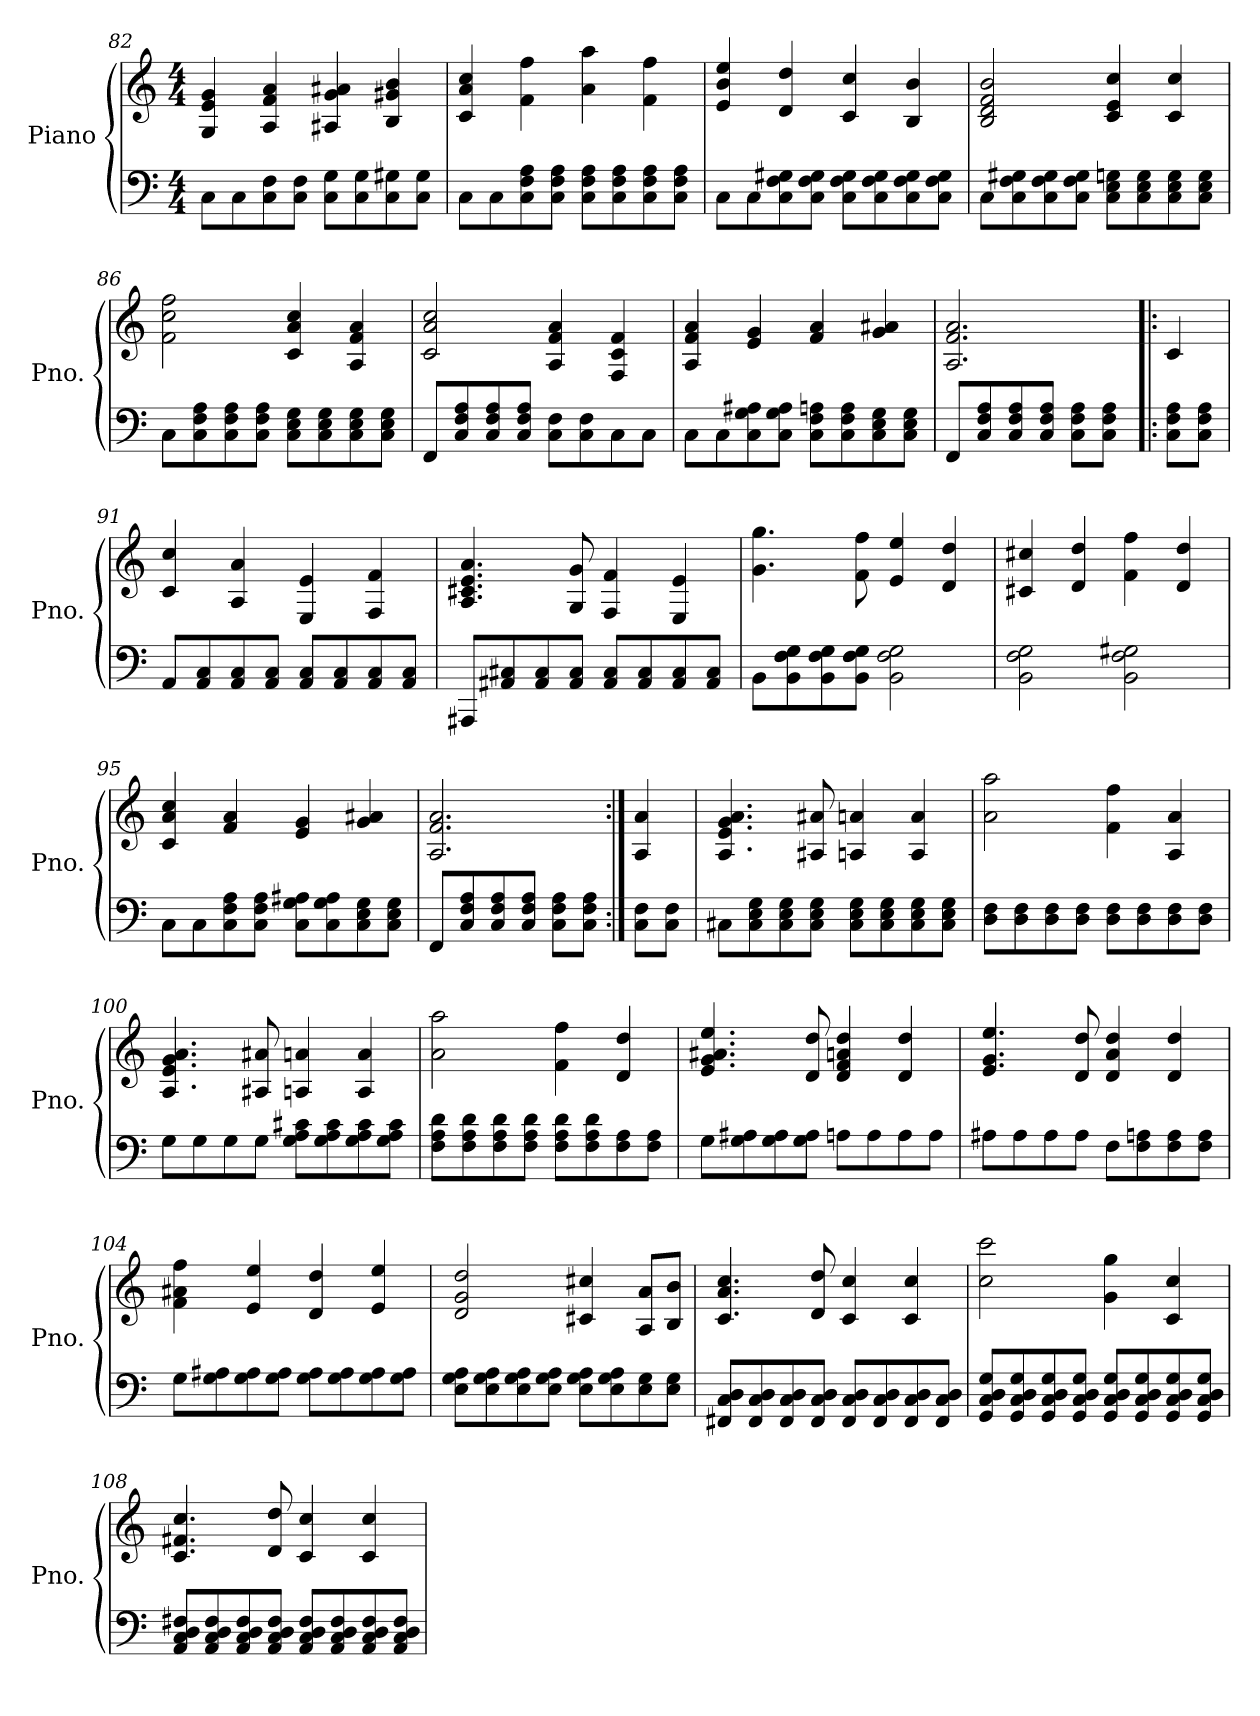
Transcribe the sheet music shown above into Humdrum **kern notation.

**kern	**kern
*part1	*part1
*staff2	*staff1
*I"Piano	*
*I'Pno.	*
*clefF4	*clefG2
*k[]	*k[]
*M4/4	*M4/4
=82	=82
8C\L	4G/ 4e/ 4g/
8C\	.
8C\ 8F\	4A/ 4f/ 4a/
8C\ 8F\J	.
8C\ 8G\L	4A#X/ 4g/ 4a#X/
8C\ 8G\	.
8C\ 8G#X\	4B/ 4g#X/ 4b/
8C\ 8G#\J	.
=83	=83
8C\L	4c/ 4a/ 4cc/
8C\	.
8C\ 8F\ 8A\	4f\ 4ff\
8C\ 8F\ 8A\J	.
8C\ 8F\ 8A\L	4a\ 4aa\
8C\ 8F\ 8A\	.
8C\ 8F\ 8A\	4f\ 4ff\
8C\ 8F\ 8A\J	.
=84	=84
8C\L	4e/ 4b/ 4ee/
8C\	.
8C\ 8F\ 8G#X\	4d/ 4dd/
8C\ 8F\ 8G#\J	.
8C\ 8F\ 8G#\L	4c/ 4cc/
8C\ 8F\ 8G#\	.
8C\ 8F\ 8G#\	4B/ 4b/
8C\ 8F\ 8G#\J	.
=85	=85
8C\L	2B/ 2d/ 2f/ 2b/
8C\ 8F\ 8G#X\	.
8C\ 8F\ 8G#\	.
8C\ 8F\ 8G#\J	.
8C\ 8E\ 8Gn\L	4c/ 4e/ 4cc/
8C\ 8E\ 8G\	.
8C\ 8E\ 8G\	4c/ 4cc/
8C\ 8E\ 8G\J	.
=86	=86
8C\L	2f\ 2cc\ 2ff\
8C\ 8F\ 8A\	.
8C\ 8F\ 8A\	.
8C\ 8F\ 8A\J	.
8C\ 8E\ 8G\L	4c/ 4a/ 4cc/
8C\ 8E\ 8G\	.
8C\ 8E\ 8G\	4A/ 4f/ 4a/
8C\ 8E\ 8G\J	.
=87	=87
8FF/L	2c/ 2a/ 2cc/
8C/ 8F/ 8A/	.
8C/ 8F/ 8A/	.
8C/ 8F/ 8A/J	.
8C\ 8F\L	4A/ 4f/ 4a/
8C\ 8F\	.
8C\	4F/ 4c/ 4f/
8C\J	.
=88	=88
8C\L	4A/ 4f/ 4a/
8C\	.
8C\ 8G\ 8A#X\	4e/ 4g/
8C\ 8G\ 8A#\J	.
8C\ 8F\ 8An\L	4f/ 4a/
8C\ 8F\ 8A\	.
8C\ 8E\ 8G\	4g/ 4a#X/
8C\ 8E\ 8G\J	.
=89	=89
8FF/L	2.A/ 2.f/ 2.a/
8C/ 8F/ 8A/	.
8C/ 8F/ 8A/	.
8C/ 8F/ 8A/J	.
8C\ 8F\ 8A\L	.
8C\ 8F\ 8A\J	.
=90!|:	=90!|:
8C\ 8F\ 8A\L	4c/
8C\ 8F\ 8A\J	.
=91	=91
8AA/L	4c/ 4cc/
8AA/ 8C/	.
8AA/ 8C/	4A/ 4a/
8AA/ 8C/J	.
8AA/ 8C/L	4E/ 4e/
8AA/ 8C/	.
8AA/ 8C/	4F/ 4f/
8AA/ 8C/J	.
=92	=92
8AAA#X/L	4.A/ 4.c#X/ 4.e/ 4.a/
8AA#X/ 8C#X/	.
8AA#/ 8C#/	.
8AA#/ 8C#/J	8G/ 8g/
8AA#/ 8C#/L	4F/ 4f/
8AA#/ 8C#/	.
8AA#/ 8C#/	4E/ 4e/
8AA#/ 8C#/J	.
=93	=93
8BB\L	4.g\ 4.gg\
8BB\ 8F\ 8G\	.
8BB\ 8F\ 8G\	.
8BB\ 8F\ 8G\J	8f\ 8ff\
2BB\ 2F\ 2G\	4e/ 4ee/
.	4d/ 4dd/
=94	=94
2BB\ 2F\ 2G\	4c#X/ 4cc#X/
.	4d/ 4dd/
2BB\ 2F\ 2G#X\	4f\ 4ff\
.	4d/ 4dd/
=95	=95
8C\L	4c/ 4a/ 4cc/
8C\	.
8C\ 8F\ 8A\	4f/ 4a/
8C\ 8F\ 8A\J	.
8C\ 8G\ 8A#X\L	4e/ 4g/
8C\ 8G\ 8A#\	.
8C\ 8E\ 8G\	4g/ 4a#X/
8C\ 8E\ 8G\J	.
=96	=96
8FF/L	2.A/ 2.f/ 2.a/
8C/ 8F/ 8A/	.
8C/ 8F/ 8A/	.
8C/ 8F/ 8A/J	.
8C\ 8F\ 8A\L	.
8C\ 8F\ 8A\J	.
=97:|!	=97:|!
8C\ 8F\L	4A/ 4a/
8C\ 8F\J	.
=98	=98
8C#X\L	4.A/ 4.e/ 4.g/ 4.a/
8C#\ 8E\ 8G\	.
8C#\ 8E\ 8G\	.
8C#\ 8E\ 8G\J	8A#X/ 8a#X/
8C#\ 8E\ 8G\L	4An/ 4an/
8C#\ 8E\ 8G\	.
8C#\ 8E\ 8G\	4A/ 4a/
8C#\ 8E\ 8G\J	.
=99	=99
8D\ 8F\L	2a\ 2aa\
8D\ 8F\	.
8D\ 8F\	.
8D\ 8F\J	.
8D\ 8F\L	4f\ 4ff\
8D\ 8F\	.
8D\ 8F\	4A/ 4a/
8D\ 8F\J	.
=100	=100
8G\L	4.A/ 4.e/ 4.g/ 4.a/
8G\	.
8G\	.
8G\J	8A#X/ 8a#X/
8G\ 8A\ 8c#X\L	4An/ 4an/
8G\ 8A\ 8c#\	.
8G\ 8A\ 8c#\	4A/ 4a/
8G\ 8A\ 8c#\J	.
=101	=101
8F\ 8A\ 8d\L	2a\ 2aa\
8F\ 8A\ 8d\	.
8F\ 8A\ 8d\	.
8F\ 8A\ 8d\J	.
8F\ 8A\ 8d\L	4f\ 4ff\
8F\ 8A\ 8d\	.
8F\ 8A\	4d/ 4dd/
8F\ 8A\J	.
=102	=102
8G\L	4.e/ 4.g/ 4.a#X/ 4.ee/
8G\ 8A#X\	.
8G\ 8A#\	.
8G\ 8A#\J	8d/ 8dd/
8An\L	4d/ 4f/ 4an/ 4dd/
8A\	.
8A\	4d/ 4dd/
8A\J	.
=103	=103
8A#X\L	4.e/ 4.g/ 4.ee/
8A#\	.
8A#\	.
8A#\J	8d/ 8dd/
8F\L	4d/ 4a/ 4dd/
8F\ 8An\	.
8F\ 8A\	4d/ 4dd/
8F\ 8A\J	.
=104	=104
8G\L	4f\ 4a#X\ 4ff\
8G\ 8A#X\	.
8G\ 8A#\	4e/ 4ee/
8G\ 8A#\J	.
8G\ 8A#\L	4d/ 4dd/
8G\ 8A#\	.
8G\ 8A#\	4e/ 4ee/
8G\ 8A#\J	.
=105	=105
8E\ 8G\ 8A\L	2d/ 2g/ 2dd/
8E\ 8G\ 8A\	.
8E\ 8G\ 8A\	.
8E\ 8G\ 8A\J	.
8E\ 8G\ 8A\L	4c#X/ 4cc#X/
8E\ 8G\ 8A\	.
8E\ 8G\	8A/ 8a/L
8E\ 8G\J	8B/ 8b/J
=106	=106
8FF#X/ 8C/ 8D/L	4.c/ 4.a/ 4.cc/
8FF#/ 8C/ 8D/	.
8FF#/ 8C/ 8D/	.
8FF#/ 8C/ 8D/J	8d/ 8dd/
8FF#/ 8C/ 8D/L	4c/ 4cc/
8FF#/ 8C/ 8D/	.
8FF#/ 8C/ 8D/	4c/ 4cc/
8FF#/ 8C/ 8D/J	.
=107	=107
8GG/ 8C/ 8D/ 8G/L	2cc\ 2ccc\
8GG/ 8C/ 8D/ 8G/	.
8GG/ 8C/ 8D/ 8G/	.
8GG/ 8C/ 8D/ 8G/J	.
8GG/ 8C/ 8D/ 8G/L	4g\ 4gg\
8GG/ 8C/ 8D/ 8G/	.
8GG/ 8C/ 8D/ 8G/	4c/ 4cc/
8GG/ 8C/ 8D/ 8G/J	.
=108	=108
8AA/ 8C/ 8D/ 8F#X/L	4.c/ 4.f#X/ 4.cc/
8AA/ 8C/ 8D/ 8F#/	.
8AA/ 8C/ 8D/ 8F#/	.
8AA/ 8C/ 8D/ 8F#/J	8d/ 8dd/
8AA/ 8C/ 8D/ 8F#/L	4c/ 4cc/
8AA/ 8C/ 8D/ 8F#/	.
8AA/ 8C/ 8D/ 8F#/	4c/ 4cc/
8AA/ 8C/ 8D/ 8F#/J	.
=	=
*-	*-
